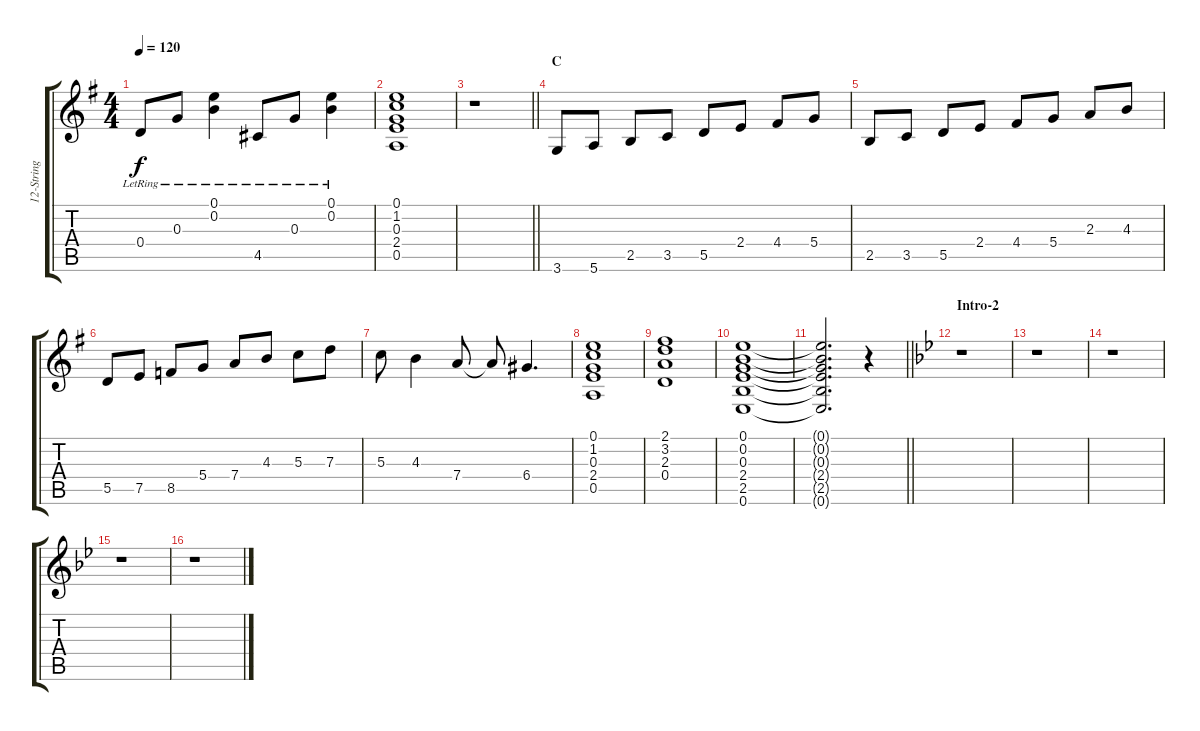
\track ("12-String E. Guitar" "12-String ") {instrument electricguitarclean}
\staff {score tabs}
\tuning (E4 B3 G3 D3 A2 E2) {hide}
\ts (4 4)
\tempo 120
\clef g2
\ks g
0.4{lr}.8{dy f} 0.3{lr}.8 (0.1{lr} 0.2{lr}).4 4.5{lr}.8 0.3{lr}.8 (0.1{lr} 0.2{lr}).4 |
(0.1 1.2 0.3 2.4 0.5).1 |
\barLineRight lightlight
r.1 |
\section ("" "C")
3.6.8 5.6.8 2.5.8 3.5.8 5.5.8 2.4.8 4.4.8 5.4.8 |
2.5.8 3.5.8 5.5.8 2.4.8 4.4.8 5.4.8 2.3.8 4.3.8 |
5.5.8 7.5.8 8.5.8 5.4.8 7.4.8 4.3.8 5.3.8 7.3.8 |
5.3.8 4.3.4 7.4.8 7.4{t}.8 6.4.4{d} |
(0.1 1.2 0.3 2.4 0.5).1 |
(2.1 3.2 2.3 0.4).1 |
(0.1 0.2 0.3 2.4 2.5 0.6).1 |
\barLineRight lightlight
(0.1{t} 0.2{t} 0.3{t} 2.4{t} 2.5{t} 0.6{t}).2{d} r.4 |
\section ("" "Intro-2")
\ks bb
r.1 |
r.1 |
r.1 |
r.1 |
r.1
